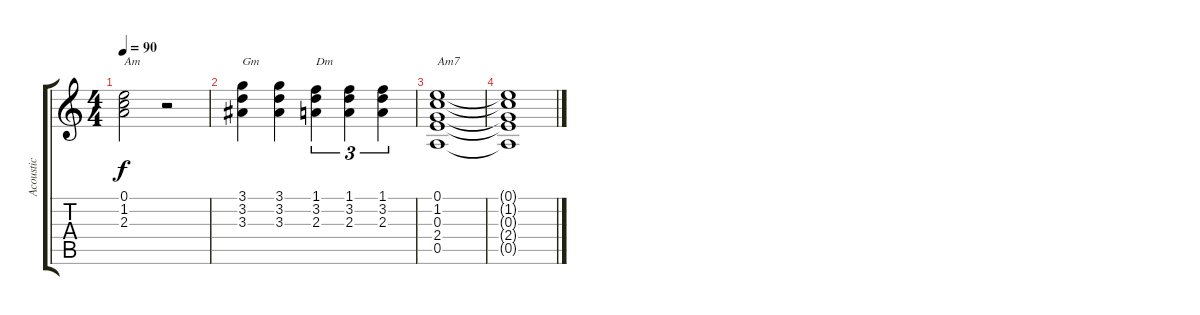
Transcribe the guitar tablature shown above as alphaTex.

\track ("Acoustic" "Acoustic") {instrument acousticguitarsteel}
\staff {score tabs}
\tuning (E4 B3 G3 D3 A2 E2) {hide}
\ts (4 4)
\tempo 90
\clef g2
\ks c
(0.1 1.2 2.3).2{txt "Am" dy f} r.2 |
(3.1 3.2 3.3).4{txt "Gm"} (3.1 3.2 3.3).4 (1.1 3.2 2.3).4{tu (3 2) txt "Dm"} (1.1 3.2 2.3).4{tu (3 2)} (1.1 3.2 2.3).4{tu (3 2)} |
(0.1 1.2 0.3 2.4 0.5).1{txt "Am7"} |
(0.1{t} 1.2{t} 0.3{t} 2.4{t} 0.5{t}).1
